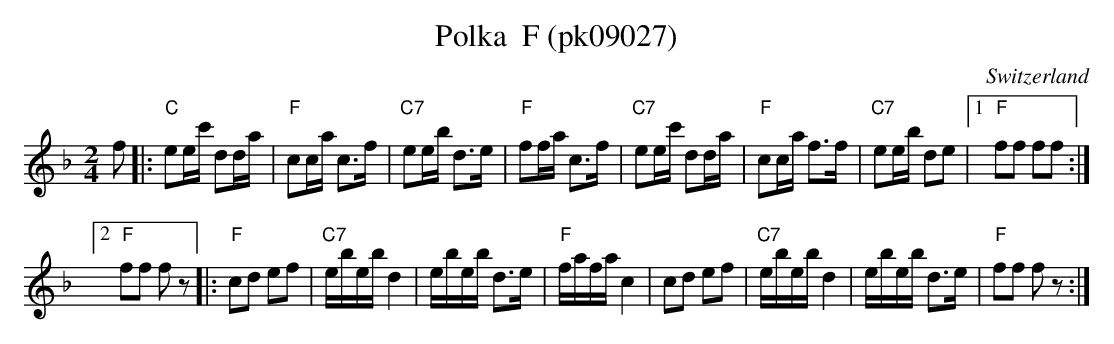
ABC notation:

X:1
T: Polka  F (pk09027)
M:2/4
L:1/16
O:Switzerland
K:F major
f2 |: "C"e2ec' d2da | "F"c2ca c3f | "C7"e2eb d3e | "F"f2fa c3f | "C7"e2ec' d2da | "F"c2ca f3f | "C7"e2eb d2e2 |1 "F"f2f2 f2f2 :|2
"F"f2f2 f2z2 |: "F"c2d2 e2f2 | "C7"ebebd4 | ebeb d3e | "F"fafac4 |  c2d2 e2f2 | "C7"ebebd4 | ebeb d3e | "F"f2f2 f2z2 :|
